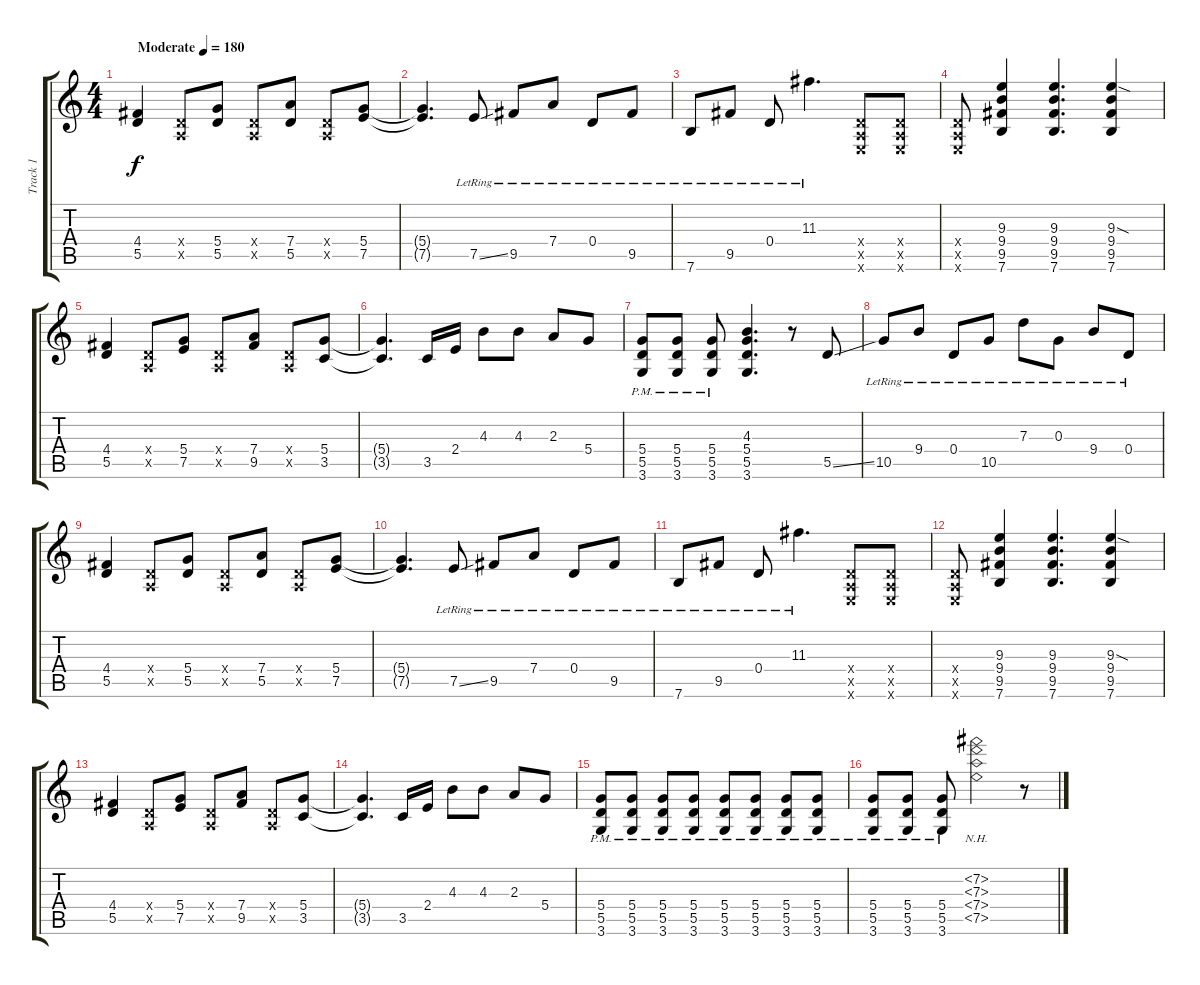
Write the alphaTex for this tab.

\track ("Track 1" "Track 1") {instrument acousticguitarsteel}
\staff {score tabs}
\tuning (E4 B3 G3 D3 A2 E2) {hide}
\ts (4 4)
\tempo (180 "Moderate")
\clef g2
\ks c
(4.4 5.5).4{dy f instrument acousticguitarsteel} (0.4{x} 0.5{x}).8 (5.4 5.5).8 (0.4{x} 0.5{x}).8 (7.4 5.5).8 (0.4{x} 0.5{x}).8 (5.4 7.5).8 |
(5.4{t} 7.5{t}).4{d} 7.5{ss lr}.8 9.5{lr}.8 7.4{lr}.8 0.4{lr}.8 9.5{lr}.8 |
7.6{lr}.8 9.5{lr}.8 0.4{lr}.8 11.3{lr}.4{d} (0.4{x} 0.5{x} 0.6{x}).8 (0.4{x} 0.5{x} 0.6{x}).8 |
(0.4{x} 0.5{x} 0.6{x}).8 (9.3 9.4 9.5 7.6).4 (9.3 9.4 9.5 7.6).4{d} (9.3{sod} 9.4 9.5 7.6).4 |
(4.4 5.5).4 (0.4{x} 0.5{x}).8 (5.4 7.5).8 (0.4{x} 0.5{x}).8 (7.4 9.5).8 (0.4{x} 0.5{x}).8 (5.4 3.5).8 |
(5.4{t} 3.5{t}).4{d} 3.5.16 2.4.16 4.3.8 4.3.8 2.3.8 5.4.8 |
(5.4 5.5 3.6{pm}).8 (5.4 5.5 3.6{pm}).8 (5.4 5.5 3.6{pm}).8 (4.3 5.4 5.5 3.6).4{d} r.8 5.5{ss}.8 |
10.5{lr}.8 9.4{lr}.8 0.4{lr}.8 10.5{lr}.8 7.3{lr}.8 0.3{lr}.8 9.4{lr}.8 0.4{lr}.8 |
(4.4 5.5).4 (0.4{x} 0.5{x}).8 (5.4 5.5).8 (0.4{x} 0.5{x}).8 (7.4 5.5).8 (0.4{x} 0.5{x}).8 (5.4 7.5).8 |
(5.4{t} 7.5{t}).4{d} 7.5{ss lr}.8 9.5{lr}.8 7.4{lr}.8 0.4{lr}.8 9.5{lr}.8 |
7.6{lr}.8 9.5{lr}.8 0.4{lr}.8 11.3{lr}.4{d} (0.4{x} 0.5{x} 0.6{x}).8 (0.4{x} 0.5{x} 0.6{x}).8 |
(0.4{x} 0.5{x} 0.6{x}).8 (9.3 9.4 9.5 7.6).4 (9.3 9.4 9.5 7.6).4{d} (9.3{sod} 9.4 9.5 7.6).4 |
(4.4 5.5).4 (0.4{x} 0.5{x}).8 (5.4 7.5).8 (0.4{x} 0.5{x}).8 (7.4 9.5).8 (0.4{x} 0.5{x}).8 (5.4 3.5).8 |
(5.4{t} 3.5{t}).4{d} 3.5.16 2.4.16 4.3.8 4.3.8 2.3.8 5.4.8 |
(5.4 5.5 3.6{pm}).8 (5.4 5.5 3.6{pm}).8 (5.4 5.5 3.6{pm}).8 (5.4 5.5 3.6{pm}).8 (5.4 5.5 3.6{pm}).8 (5.4 5.5 3.6{pm}).8 (5.4 5.5 3.6{pm}).8 (5.4 5.5 3.6{pm}).8 |
(5.4 5.5 3.6{pm}).8 (5.4 5.5 3.6{pm}).8 (5.4 5.5 3.6{pm}).8 (7.2{nh} 7.3{nh} 7.4{nh} 7.5{nh}).2 r.8
